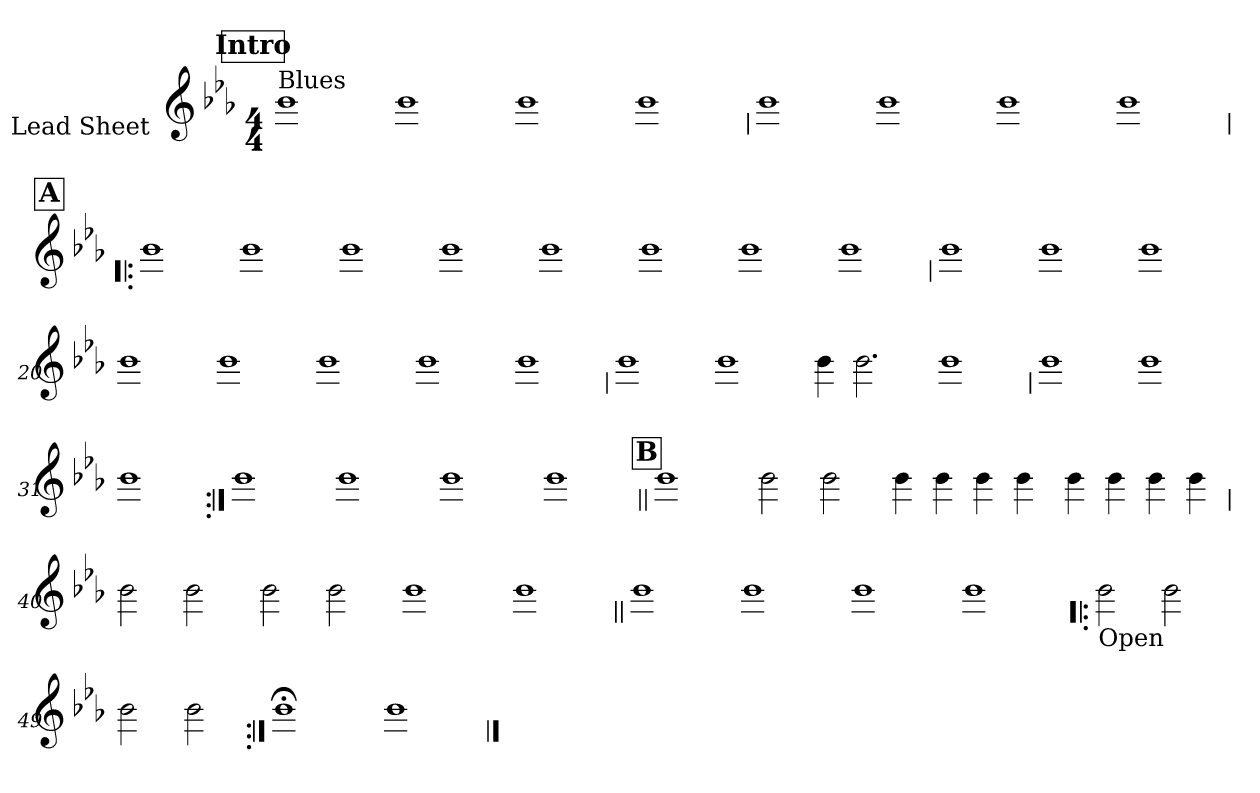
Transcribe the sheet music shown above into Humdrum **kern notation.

**kern
*part1
*staff1
*I"Lead Sheet
*stria0
*clefG2
*k[b-e-a-]
*c:
*M4/4
*MM100
!!LO:REH:place=s1:a:t=Intro
=1||
!LO:TX:a:t=Blues
1b-
=2-
1b-
=3-
1b-
=4-
1b-
!!LO:LB:g=z
=5
1b-
=6-
1b-
=7-
1b-
=8-
1b-
!!LO:LB:g=z
!!LO:REH:place=s1:a:t=A
=9!|:
1b-
=10-
1b-
=11-
1b-
=12-
1b-
=13-
1b-
=14-
1b-
=15-
1b-
=16-
1b-
!!LO:LB:g=z
=17
1b-
=18-
1b-
=19-
1b-
=20-
1b-
=21-
1b-
=22-
1b-
=23-
1b-
=24-
1b-
!!LO:LB:g=z
=25
1b-
=26-
1b-
=27-
4b-
2.b-
=28-
1b-
!!LO:LB:g=z
=29
1b-
=30-
1b-
=31-
1b-
!!LO:LB:g=z
=32:|!
1b-
=33-
1b-
=34-
1b-
=35-
1b-
!!LO:LB:g=z
!!LO:REH:place=s1:a:t=B
=36||
1b-
=37-
2b-
2b-
=38-
4b-
4b-
4b-
4b-
=39-
4b-
4b-
4b-
4b-
!!LO:LB:g=z
=40
2b-
2b-
=41-
2b-
2b-
=42-
1b-
=43-
1b-
!!LO:LB:g=z
=44||
1b-
=45-
1b-
=46-
1b-
=47-
1b-
!!LO:LB:g=z
=48!|:
!LO:TX:b:t=Open
2b-
2b-
=49-
2b-
2b-
=50:|!
1b-;
=51-
1b-
==
*-
